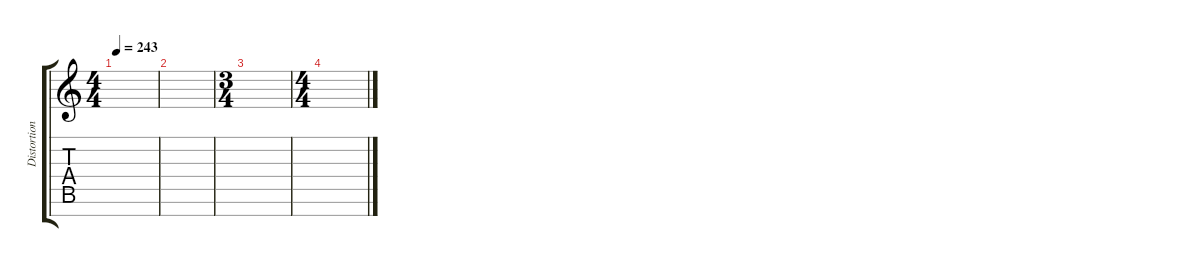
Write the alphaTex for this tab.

\track ("Distortion Guitar" "Distortion") {instrument overdrivenguitar}
\staff {score tabs}
\tuning (E4 B3 G3 D3 A2 E2 B1) {hide}
\ts (4 4)
\tempo 243
\clef g2
\ks c
|
|
\ts (3 4)
|
\ts (4 4)
